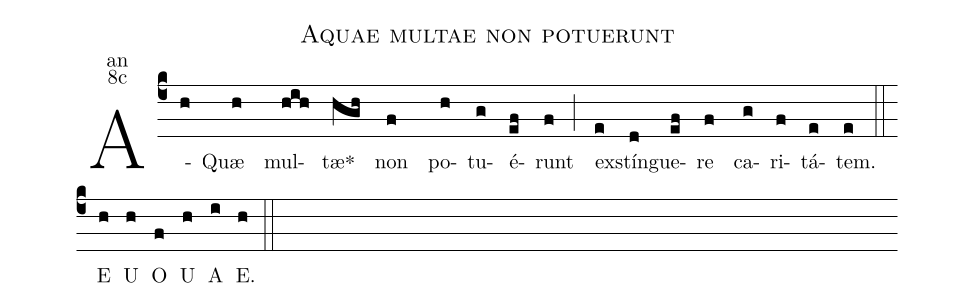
name:Aquae multae non potuerunt;
office-part:an;
mode:8c;
%%
(c4) A(h)Quæ(h) mul(hih)tæ<sp>*</sp>(hgh) non(f) po(h)tu(g)é(ef)runt(f) (;)
ex(e)stín(d)gue(ef)re(f) ca(g)ri(f)tá(e)tem.(e) (::)
<eu>  E(h) U(h) O(f) U(h) A(i) E.(h) </eu> (::)
